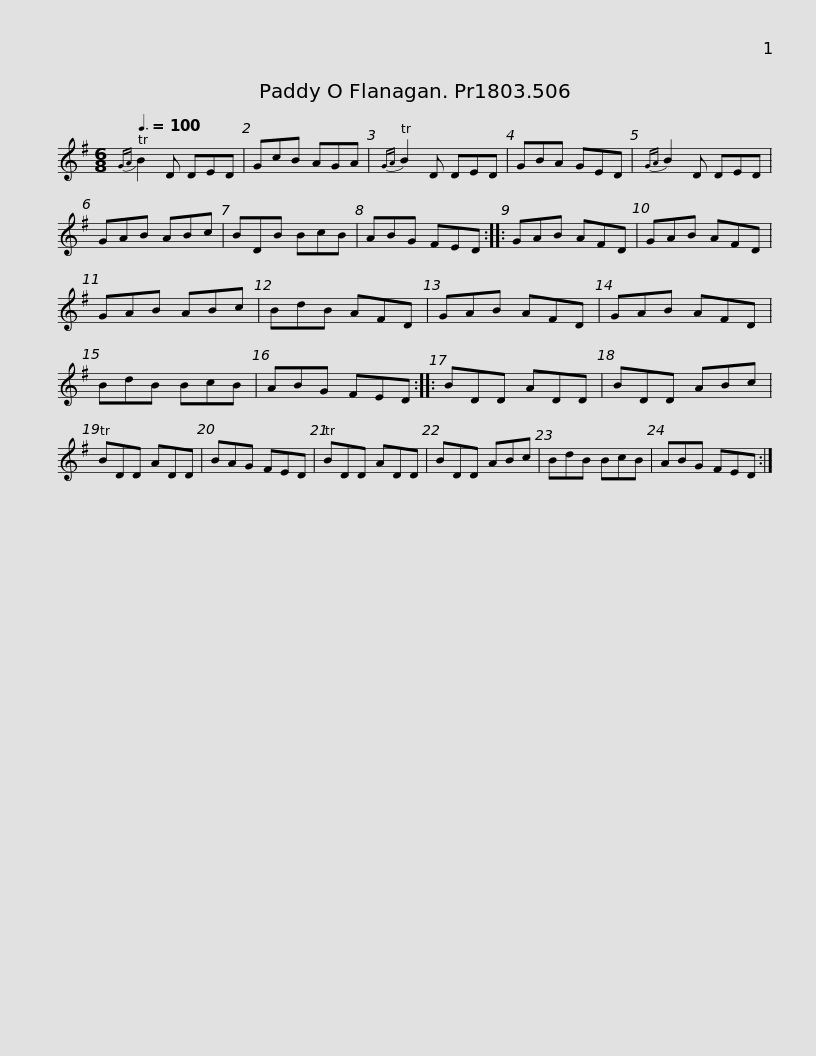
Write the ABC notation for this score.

X:1
L:1/8
Q:3/8=100
M:6/8
I:linebreak $
K:G
V:1 treble
V:1
{GA} B2 D DED | GcB AGA |{GA} B2 D DED | GBA GED |{GA} B2 D DED | %5
 GAB ABc | BDB BcB |$ ABG FED :: GAB AFD | GAB AFD | %10
 GAB ABc | BdB AFD | GAB AFD | GAB AFD |$ BdB BcB | %15
 ABG FED :: BDD ADD | BDD ABc | BDD ADD | BAG FED | %20
 BDD ADD |$ BDD ABc | BdB BcB | ABG FED :| %24
